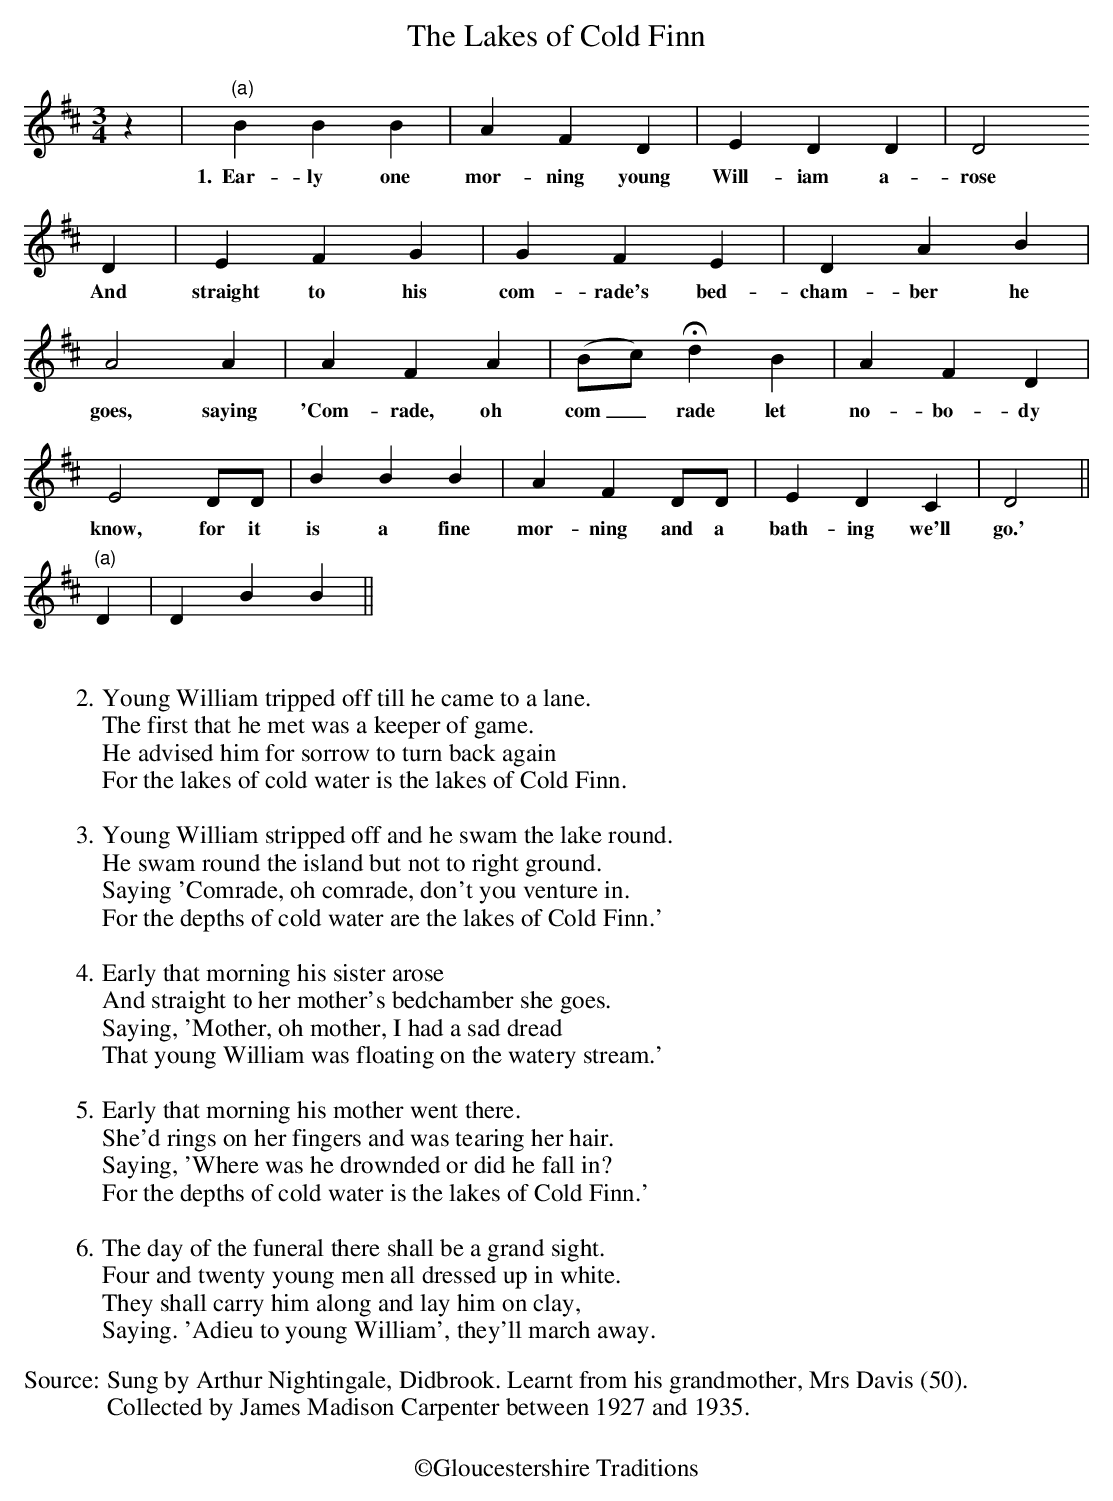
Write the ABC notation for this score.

X:1
T: The Lakes of Cold Finn
M: 3/4
L:  1/4
K: D
z | "(a)"BBB|AFD|EDD|D2
w:1.~~Ear-ly one mor-ning young Will-iam a-rose
D|EFG|GFE|DAB|
w:And straight to his com-rade's bed-cham-ber he
A2A|AFA|(B/c/)!fermata!dB|AFD|
w:goes, saying 'Com-rade, oh com_rade let no-bo-dy
E2D/D/|BBB | AFD/D/|EDC|D2||
w:know, for it is a fine mor-ning and a bath-ing we'll go.'
"(a)"D|DBB||
W:
W:2. Young William tripped off till he came to a lane.
W:The first that he met was a keeper of game.
W:He advised him for sorrow to turn back again
W:For the lakes of cold water is the lakes of Cold Finn.
W:
W:3. Young William stripped off and he swam the lake round.
W:He swam round the island but not to right ground.
W:Saying 'Comrade, oh comrade, don't you venture in.
W:For the depths of cold water are the lakes of Cold Finn.'
W:
W:4. Early that morning his sister arose
W:And straight to her mother's bedchamber she goes.
W:Saying, 'Mother, oh mother, I had a sad dread
W:That young William was floating on the watery stream.'
W:
W:5. Early that morning his mother went there.
W:She'd rings on her fingers and was tearing her hair.
W:Saying, 'Where was he drownded or did he fall in?
W:For the depths of cold water is the lakes of Cold Finn.'
W:
W:6. The day of the funeral there shall be a grand sight.
W:Four and twenty young men all dressed up in white.
W:They shall carry him along and lay him on clay,
W:Saying. 'Adieu to young William', they'll march away.
W:
